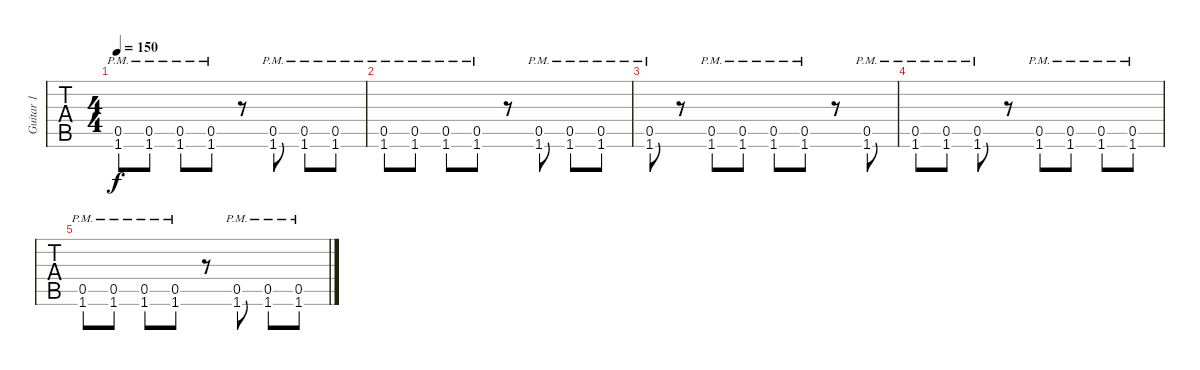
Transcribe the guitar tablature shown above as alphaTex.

\track ("Guitar 1" "Guitar 1") {instrument overdrivenguitar}
\staff {tabs}
\tuning (D4 A3 F3 C3 G2 C2) {hide}
\ts (4 4)
\tempo 150
\clef g2
\ks c
(0.5{pm} 1.6{pm}).8{dy f} (0.5{pm} 1.6{pm}).8 (0.5{pm} 1.6{pm}).8 (0.5{pm} 1.6{pm}).8 r.8 (0.5{pm} 1.6{pm}).8 (0.5{pm} 1.6{pm}).8 (0.5{pm} 1.6{pm}).8 |
(0.5{pm} 1.6{pm}).8 (0.5{pm} 1.6{pm}).8 (0.5{pm} 1.6{pm}).8 (0.5{pm} 1.6{pm}).8 r.8 (0.5{pm} 1.6{pm}).8 (0.5{pm} 1.6{pm}).8 (0.5{pm} 1.6{pm}).8 |
(0.5{pm} 1.6{pm}).8 r.8 (0.5{pm} 1.6{pm}).8 (0.5{pm} 1.6{pm}).8 (0.5{pm} 1.6{pm}).8 (0.5{pm} 1.6{pm}).8 r.8 (0.5{pm} 1.6{pm}).8 |
(0.5{pm} 1.6{pm}).8 (0.5{pm} 1.6{pm}).8 (0.5{pm} 1.6{pm}).8 r.8 (0.5{pm} 1.6{pm}).8 (0.5{pm} 1.6{pm}).8 (0.5{pm} 1.6{pm}).8 (0.5{pm} 1.6{pm}).8 |
(0.5{pm} 1.6{pm}).8 (0.5{pm} 1.6{pm}).8 (0.5{pm} 1.6{pm}).8 (0.5{pm} 1.6{pm}).8 r.8 (0.5{pm} 1.6{pm}).8 (0.5{pm} 1.6{pm}).8 (0.5{pm} 1.6{pm}).8
